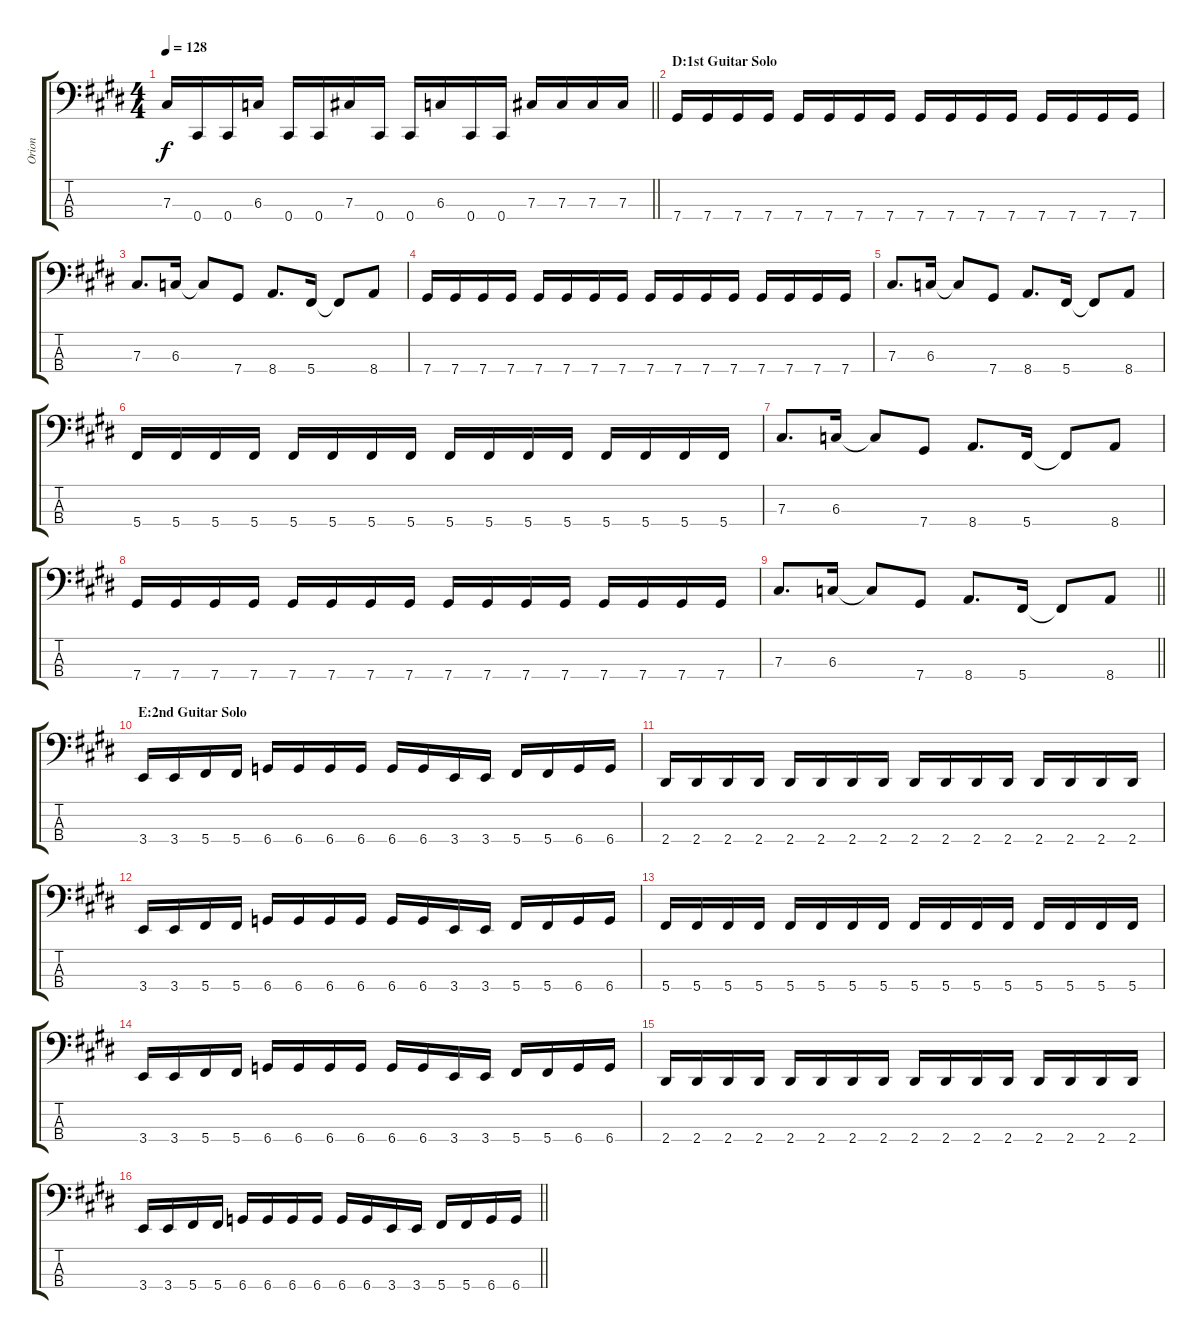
\track ("Orion" "Orion") {instrument electricbasspick}
\staff {score tabs}
\tuning (E2 B1 Gb1 Db1) {hide}
\ts (4 4)
\tempo 128
\clef f4
\barLineRight lightlight
\ks c#minor
7.3.16{dy f} 0.4.16 0.4.16 6.3.16 0.4.16 0.4.16 7.3.16 0.4.16 0.4.16 6.3.16 0.4.16 0.4.16 7.3.16 7.3.16 7.3.16 7.3.16 |
\section ("" "D:1st Guitar Solo")
7.4.16 7.4.16 7.4.16 7.4.16 7.4.16 7.4.16 7.4.16 7.4.16 7.4.16 7.4.16 7.4.16 7.4.16 7.4.16 7.4.16 7.4.16 7.4.16 |
7.3.8{d} 6.3.16 6.3{t}.8 7.4.8 8.4.8{d} 5.4.16 5.4{t}.8 8.4.8 |
7.4.16 7.4.16 7.4.16 7.4.16 7.4.16 7.4.16 7.4.16 7.4.16 7.4.16 7.4.16 7.4.16 7.4.16 7.4.16 7.4.16 7.4.16 7.4.16 |
7.3.8{d} 6.3.16 6.3{t}.8 7.4.8 8.4.8{d} 5.4.16 5.4{t}.8 8.4.8 |
5.4.16 5.4.16 5.4.16 5.4.16 5.4.16 5.4.16 5.4.16 5.4.16 5.4.16 5.4.16 5.4.16 5.4.16 5.4.16 5.4.16 5.4.16 5.4.16 |
7.3.8{d} 6.3.16 6.3{t}.8 7.4.8 8.4.8{d} 5.4.16 5.4{t}.8 8.4.8 |
7.4.16 7.4.16 7.4.16 7.4.16 7.4.16 7.4.16 7.4.16 7.4.16 7.4.16 7.4.16 7.4.16 7.4.16 7.4.16 7.4.16 7.4.16 7.4.16 |
\barLineRight lightlight
7.3.8{d} 6.3.16 6.3{t}.8 7.4.8 8.4.8{d} 5.4.16 5.4{t}.8 8.4.8 |
\section ("" "E:2nd Guitar Solo")
3.4.16 3.4.16 5.4.16 5.4.16 6.4.16 6.4.16 6.4.16 6.4.16 6.4.16 6.4.16 3.4.16 3.4.16 5.4.16 5.4.16 6.4.16 6.4.16 |
2.4.16 2.4.16 2.4.16 2.4.16 2.4.16 2.4.16 2.4.16 2.4.16 2.4.16 2.4.16 2.4.16 2.4.16 2.4.16 2.4.16 2.4.16 2.4.16 |
3.4.16 3.4.16 5.4.16 5.4.16 6.4.16 6.4.16 6.4.16 6.4.16 6.4.16 6.4.16 3.4.16 3.4.16 5.4.16 5.4.16 6.4.16 6.4.16 |
5.4.16 5.4.16 5.4.16 5.4.16 5.4.16 5.4.16 5.4.16 5.4.16 5.4.16 5.4.16 5.4.16 5.4.16 5.4.16 5.4.16 5.4.16 5.4.16 |
3.4.16 3.4.16 5.4.16 5.4.16 6.4.16 6.4.16 6.4.16 6.4.16 6.4.16 6.4.16 3.4.16 3.4.16 5.4.16 5.4.16 6.4.16 6.4.16 |
2.4.16 2.4.16 2.4.16 2.4.16 2.4.16 2.4.16 2.4.16 2.4.16 2.4.16 2.4.16 2.4.16 2.4.16 2.4.16 2.4.16 2.4.16 2.4.16 |
\barLineRight lightlight
3.4.16 3.4.16 5.4.16 5.4.16 6.4.16 6.4.16 6.4.16 6.4.16 6.4.16 6.4.16 3.4.16 3.4.16 5.4.16 5.4.16 6.4.16 6.4.16
